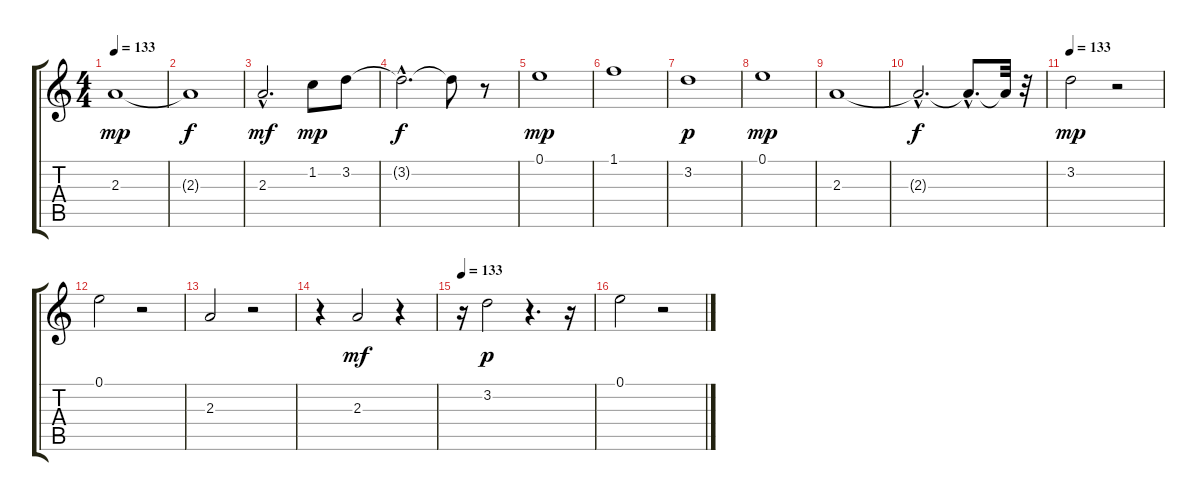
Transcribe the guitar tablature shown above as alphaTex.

\track "" {instrument electricbassfinger}
\staff {score tabs}
\tuning (E4 B3 G3 D3 A2 E2) {hide}
\ts (4 4)
\tempo 133
\clef g2
\ks c
2.3.1{dy mp} |
2.3{t}.1{dy f} |
2.3{hac}.2{d dy mf} 1.2.8{dy mp} 3.2.8 |
3.2{hac t}.2{d dy f} 3.2{t}.8 r.8 |
0.1.1{dy mp} |
1.1.1 |
3.2.1{dy p} |
0.1.1{dy mp} |
2.3.1 |
2.3{hac t}.2{d dy f} 2.3{hac t}.8{d} 2.3{t}.32 r.32 |
\tempo 133
3.2.2{dy mp} r.2 |
0.1.2 r.2 |
2.3.2 r.2 |
r.4 2.3.2{dy mf} r.4 |
\tempo 133
r.16 3.2.2{dy p} r.4{d} r.16 |
0.1.2 r.2
